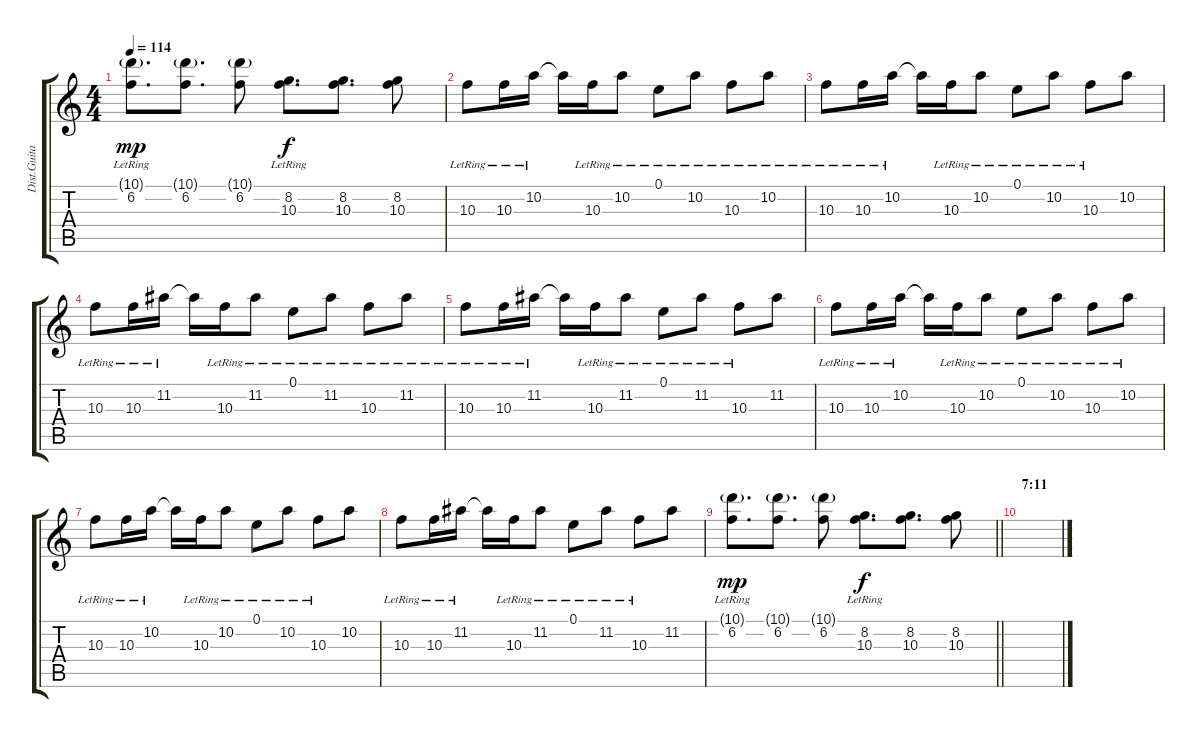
\track ("Dist.Guitar 1" "Dist.Guita") {instrument overdrivenguitar}
\staff {score tabs}
\tuning (E4 B3 G3 D3 A2 E2) {hide}
\ts (4 4)
\tempo 114
\clef g2
\ks c
(10.1{g lr} 6.2{lr}).8{d dy mp} (10.1{g} 6.2).8{d} (10.1{g} 6.2).8 (8.2{lr} 10.3{lr}).8{d dy f} (8.2 10.3).8{d} (8.2 10.3).8 |
10.3{lr}.8 10.3{lr}.16 10.2{lr}.16 10.2{t}.16 10.3{lr}.16 10.2{lr}.8 0.1{lr}.8 10.2{lr}.8 10.3{lr}.8 10.2{lr}.8 |
10.3{lr}.8 10.3{lr}.16 10.2{lr}.16 10.2{t}.16 10.3{lr}.16 10.2{lr}.8 0.1{lr}.8 10.2{lr}.8 10.3{lr}.8 10.2.8 |
10.3{lr}.8 10.3{lr}.16 11.2{lr}.16 11.2{t}.16 10.3{lr}.16 11.2{lr}.8 0.1{lr}.8 11.2{lr}.8 10.3{lr}.8 11.2{lr}.8 |
10.3{lr}.8 10.3{lr}.16 11.2{lr}.16 11.2{t}.16 10.3{lr}.16 11.2{lr}.8 0.1{lr}.8 11.2{lr}.8 10.3{lr}.8 11.2.8 |
10.3{lr}.8 10.3{lr}.16 10.2{lr}.16 10.2{t}.16 10.3{lr}.16 10.2{lr}.8 0.1{lr}.8 10.2{lr}.8 10.3{lr}.8 10.2{lr}.8 |
10.3{lr}.8 10.3{lr}.16 10.2{lr}.16 10.2{t}.16 10.3{lr}.16 10.2{lr}.8 0.1{lr}.8 10.2{lr}.8 10.3{lr}.8 10.2.8 |
10.3{lr}.8 10.3{lr}.16 11.2{lr}.16 11.2{t}.16 10.3{lr}.16 11.2{lr}.8 0.1{lr}.8 11.2{lr}.8 10.3{lr}.8 11.2.8 |
\barLineRight lightlight
(10.1{g} 6.2{lr}).8{d dy mp} (10.1{g} 6.2).8{d} (10.1{g} 6.2).8 (8.2 10.3{lr}).8{d dy f} (8.2 10.3).8{d} (8.2 10.3).8 |
\section ("" "7:11")
